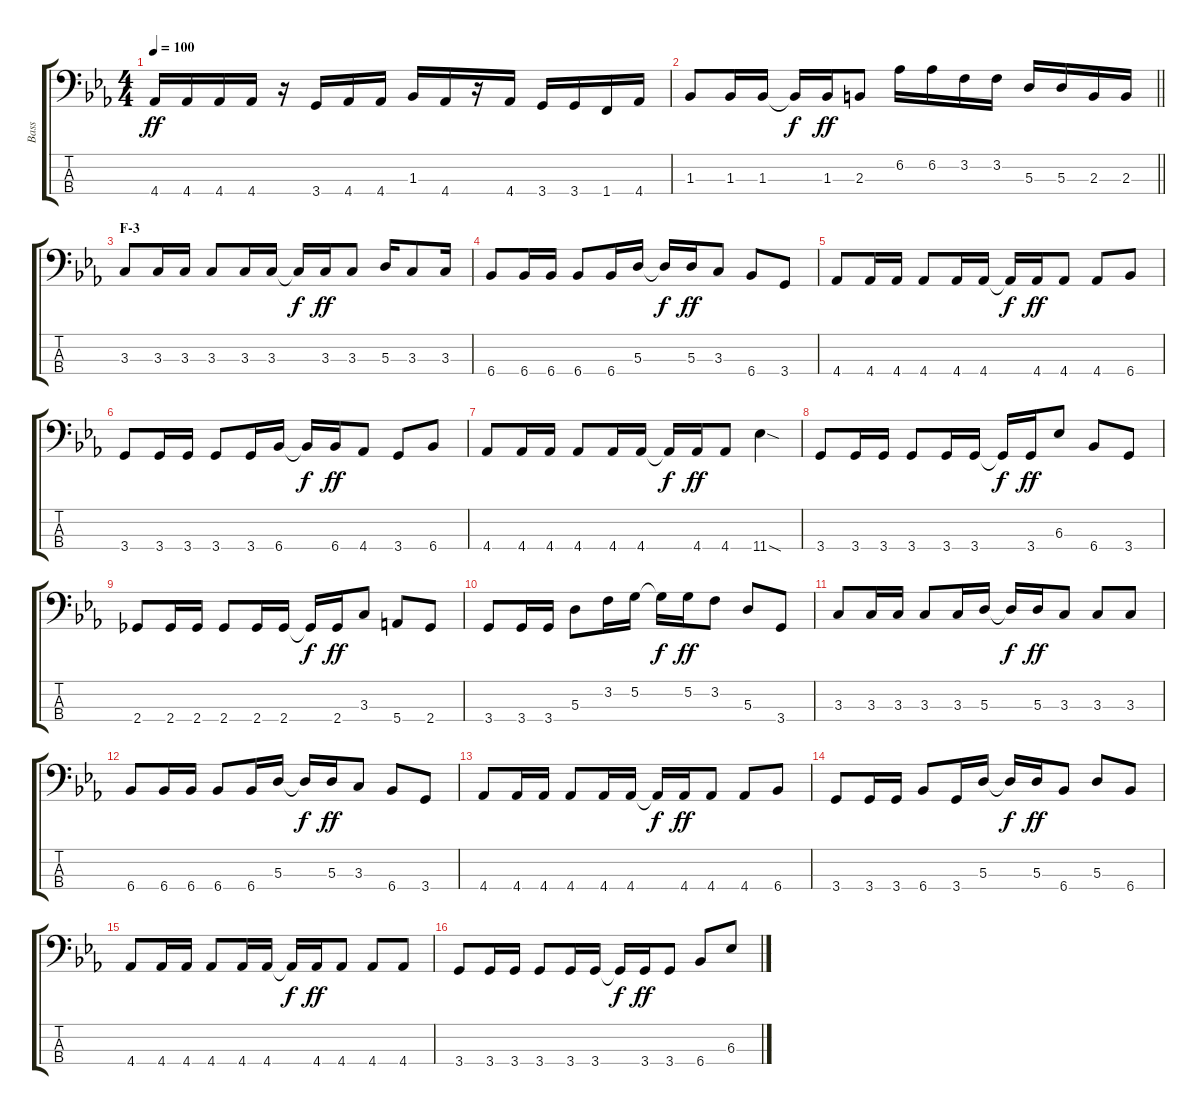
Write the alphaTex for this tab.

\track ("Bass" "Bass") {instrument electricbasspick}
\staff {score tabs}
\tuning (G2 D2 A1 E1) {hide}
\ts (4 4)
\tempo 100
\clef f4
\ks eb
4.4.16{dy ff} 4.4.16 4.4.16 4.4.16 r.16 3.4.16 4.4.16 4.4.16 1.3.16 4.4.16 r.16 4.4.16 3.4.16 3.4.16 1.4.16 4.4.16 |
\barLineRight lightlight
1.3.8 1.3.16 1.3.16 1.3{t}.16{dy f} 1.3.16{dy ff} 2.3.8 6.2.16 6.2.16 3.2.16 3.2.16 5.3.16 5.3.16 2.3.16 2.3.16 |
\section ("" "F-3")
3.3.8 3.3.16 3.3.16 3.3.8 3.3.16 3.3.16 3.3{t}.16{dy f} 3.3.16{dy ff} 3.3.8 5.3.16 3.3.8 3.3.16 |
6.4.8 6.4.16 6.4.16 6.4.8 6.4.16 5.3.16 5.3{t}.16{dy f} 5.3.16{dy ff} 3.3.8 6.4.8 3.4.8 |
4.4.8 4.4.16 4.4.16 4.4.8 4.4.16 4.4.16 4.4{t}.16{dy f} 4.4.16{dy ff} 4.4.8 4.4.8 6.4.8 |
3.4.8 3.4.16 3.4.16 3.4.8 3.4.16 6.4.16 6.4{t}.16{dy f} 6.4.16{dy ff} 4.4.8 3.4.8 6.4.8 |
4.4.8 4.4.16 4.4.16 4.4.8 4.4.16 4.4.16 4.4{t}.16{dy f} 4.4.16{dy ff} 4.4.8 11.4{sod}.4 |
3.4.8 3.4.16 3.4.16 3.4.8 3.4.16 3.4.16 3.4{t}.16{dy f} 3.4.16{dy ff} 6.3.8 6.4.8 3.4.8 |
2.4.8 2.4.16 2.4.16 2.4.8 2.4.16 2.4.16 2.4{t}.16{dy f} 2.4.16{dy ff} 3.3.8 5.4.8 2.4.8 |
3.4.8 3.4.16 3.4.16 5.3.8 3.2.16 5.2.16 5.2{t}.16{dy f} 5.2.16{dy ff} 3.2.8 5.3.8 3.4.8 |
3.3.8 3.3.16 3.3.16 3.3.8 3.3.16 5.3.16 5.3{t}.16{dy f} 5.3.16{dy ff} 3.3.8 3.3.8 3.3.8 |
6.4.8 6.4.16 6.4.16 6.4.8 6.4.16 5.3.16 5.3{t}.16{dy f} 5.3.16{dy ff} 3.3.8 6.4.8 3.4.8 |
4.4.8 4.4.16 4.4.16 4.4.8 4.4.16 4.4.16 4.4{t}.16{dy f} 4.4.16{dy ff} 4.4.8 4.4.8 6.4.8 |
3.4.8 3.4.16 3.4.16 6.4.8 3.4.16 5.3.16 5.3{t}.16{dy f} 5.3.16{dy ff} 6.4.8 5.3.8 6.4.8 |
4.4.8 4.4.16 4.4.16 4.4.8 4.4.16 4.4.16 4.4{t}.16{dy f} 4.4.16{dy ff} 4.4.8 4.4.8 4.4.8 |
3.4.8 3.4.16 3.4.16 3.4.8 3.4.16 3.4.16 3.4{t}.16{dy f} 3.4.16{dy ff} 3.4.8 6.4.8 6.3.8
